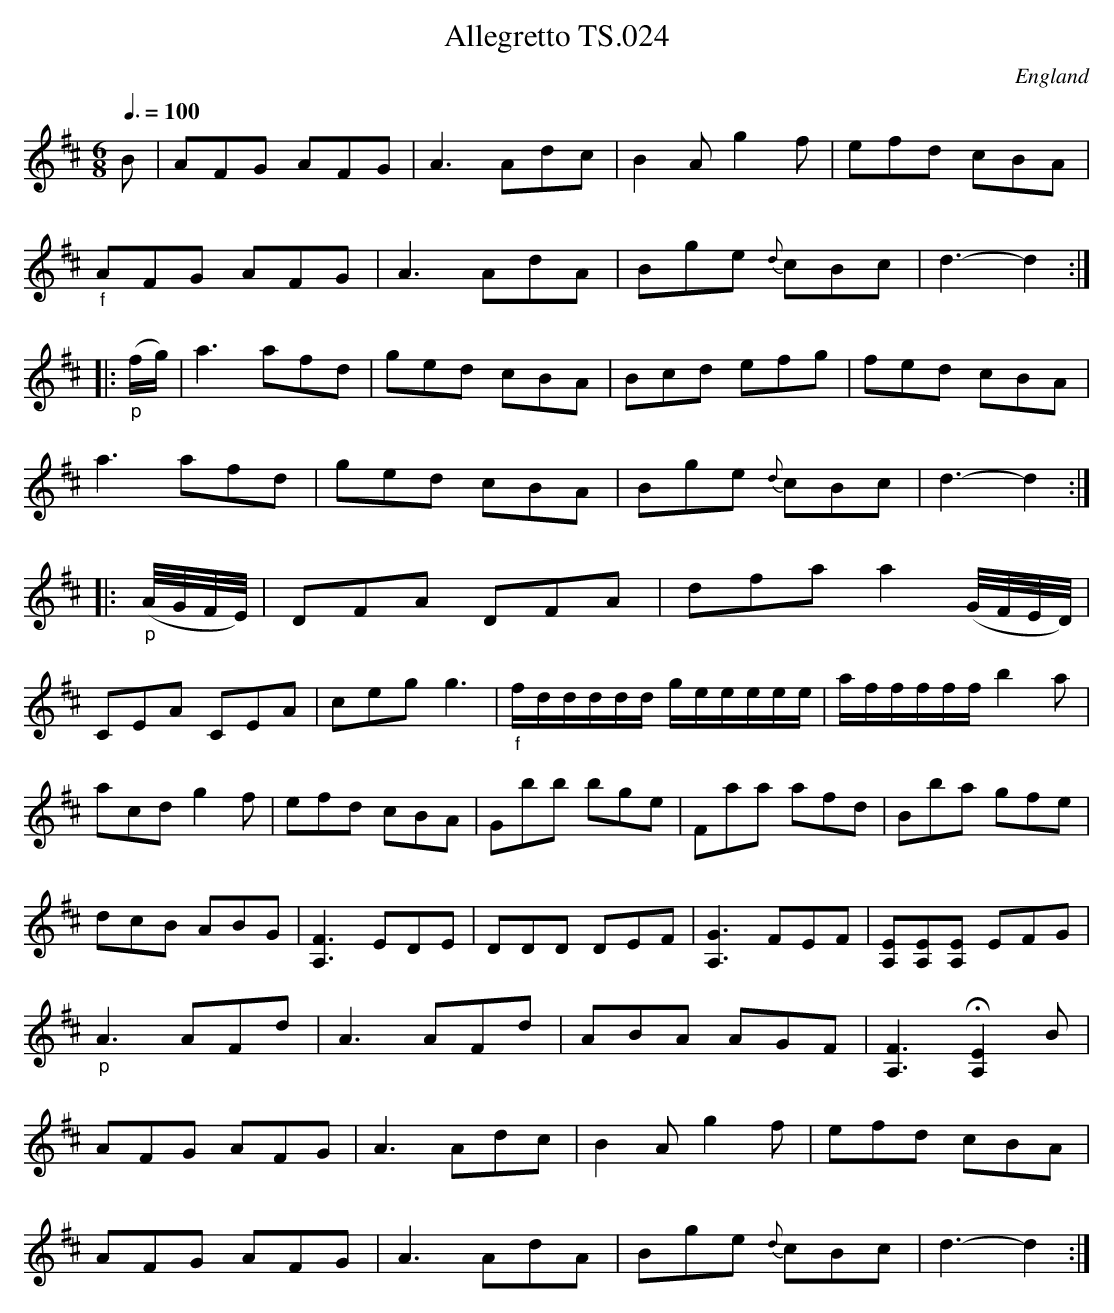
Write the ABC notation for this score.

X:1
T:Allegretto TS.024
M:6/8
L:1/8
Q:3/8=100
O:England
notC:Prefixed as 'No.12' in MS
K:D major
B|AFG AFG|A3Adc|B2Ag2f|efd cBA|!
"_f"AFG AFG|A3 AdA|Bge {d}cBc|d3-d2:|!
|:"_p"(f/g/)|a3 afd|ged cBA|Bcd efg|fed cBA|!
a3afd|ged cBA|Bge {d}cBc|d3-d2:|!
|:"_p"(A//G//F//E//)|DFA DFA|dfaa2 (G//F//E//D//)|!
CEA CEA|cegg3|"_f"f/d/d/d/d/d/ g/e/e/e/e/e/|a/f/f/f/f/f/ b2a|!
acd g2f|efd cBA|Gbb bge|Faa afd|Bba gfe|!
dcB ABG|[F3A,3]EDE|DDD DEF|[G3A,3] FEF|[EA,][EA,][EA,] EFG|!
"_p"A3AFd|A3AFd|ABA AGF|[F3A,3]H[E2A,2]B|!
AFG AFG|A3Adc|B2Ag2f|efd cBA|!
AFG AFG|A3 AdA|Bge {d}cBc|d3-d2:|]
